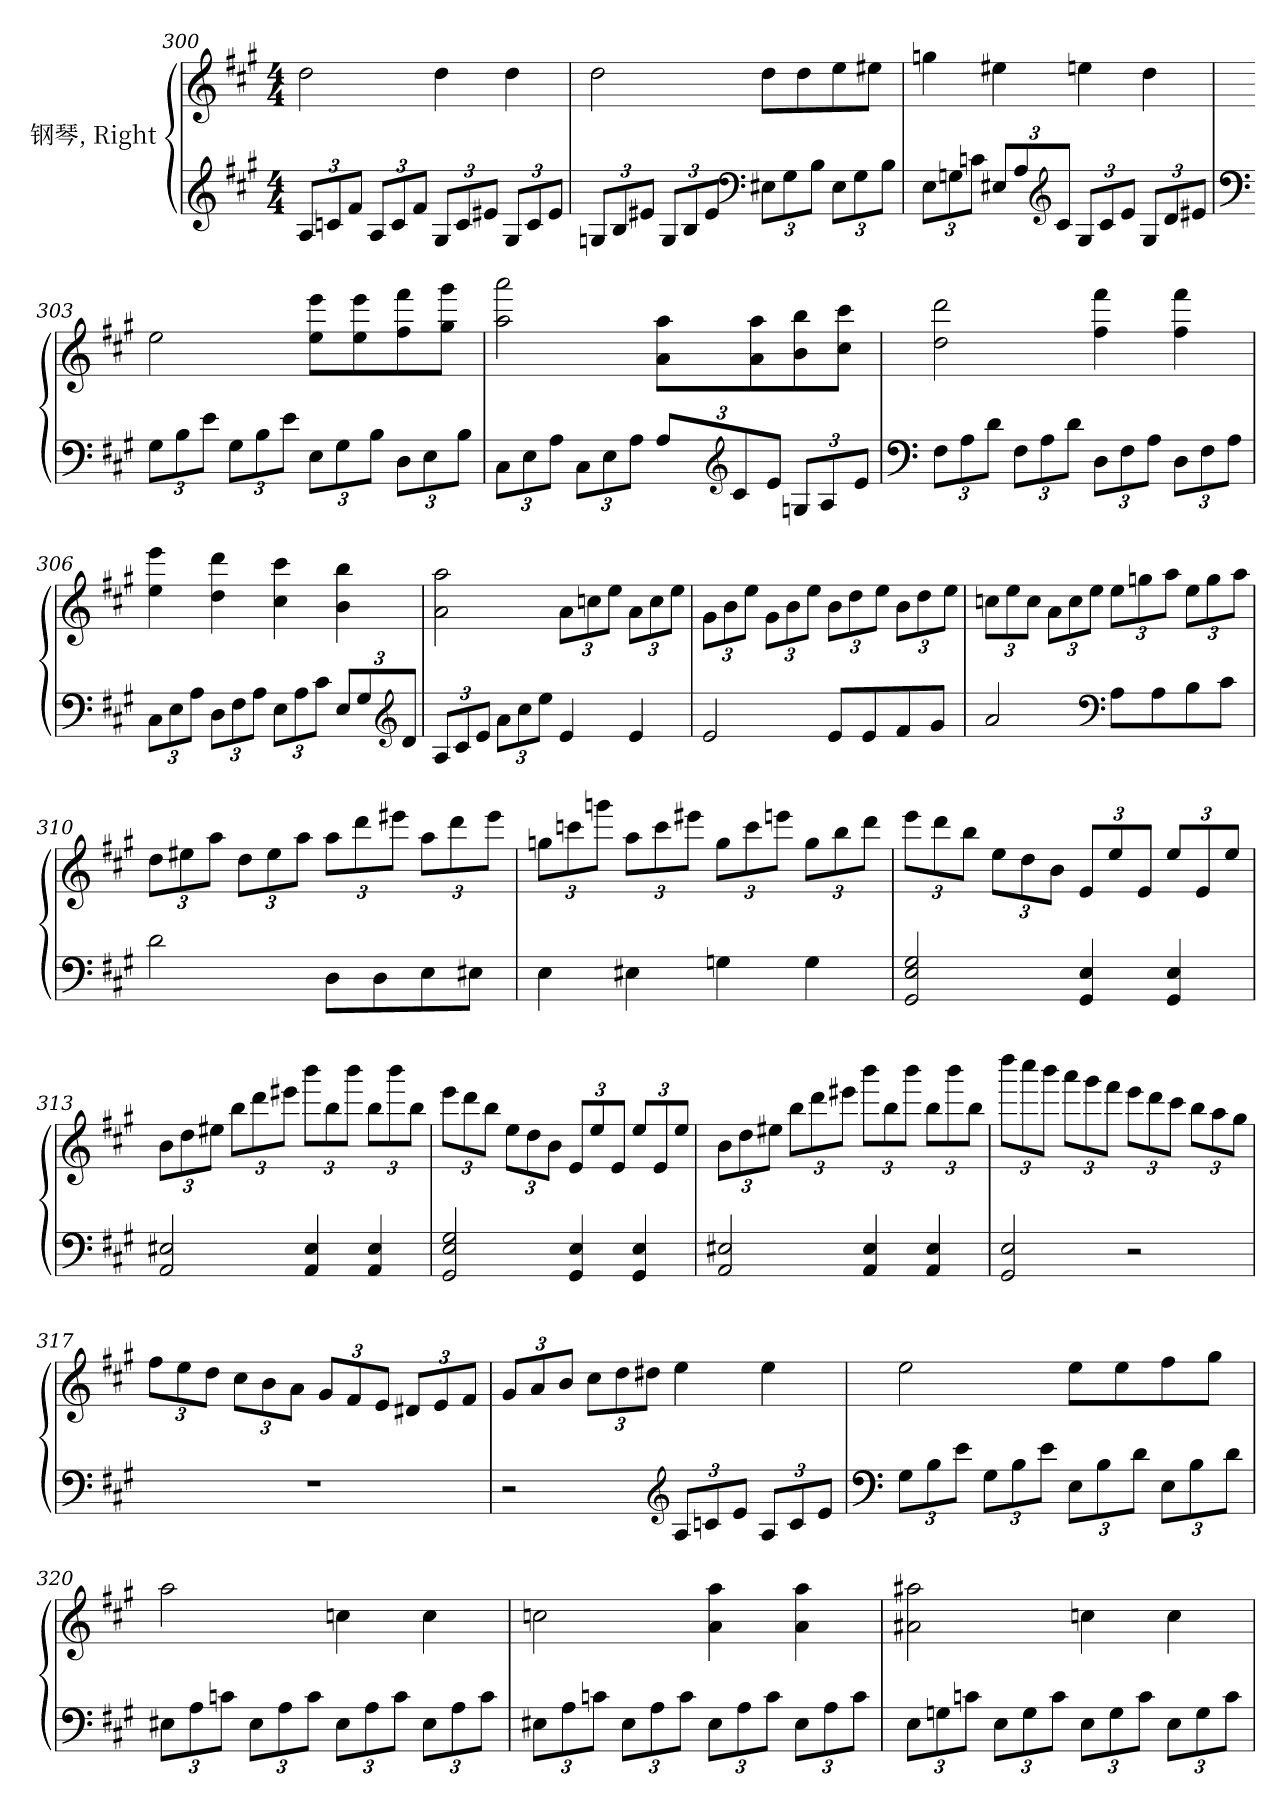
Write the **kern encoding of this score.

**kern	**kern
*part1	*part1
*staff2	*staff1
*I"钢琴, Right	*
*clefG2	*clefG2
*k[f#c#g#]	*k[f#c#g#]
*M4/4	*M4/4
*Xbrackettup	*
=300	=300
12A/L	2dd\
12cn/	.
12f#/J	.
12A/L	.
12c/	.
12f#/J	.
12G#/L	4dd\
12c/	.
12e#X/J	.
12G#/L	4dd\
12c/	.
12e#/J	.
=301	=301
12Gn/L	2dd\
12B/	.
12e#X/J	.
12G/L	.
12B/	.
12e#/J	.
*clefF4	*
12E#X\L	8dd\L
12G\	.
.	8dd\
12B\J	.
12E#\L	8ee\
12G\	.
.	8ee#X\J
12B\J	.
!!LO:LB:g=z
=302	=302
12E\L	4ggn\
12Gn\	.
12cn\J	.
12E#X/L	4ee#X\
12A/	.
*clefG2	*
12c/J	.
12G/L	4een\
12c/	.
12e/J	.
12G/L	4dd\
12d/	.
12e#X/J	.
=303	=303
*clefF4	*
12G#\L	2ee\
12B\	.
12e\J	.
12G#\L	.
12B\	.
12e\J	.
12E\L	8ee\ 8eee\L
12G#\	.
.	8ee\ 8eee\
12B\J	.
12D\L	8ff#\ 8fff#\
12E\	.
.	8gg#\ 8ggg#\J
12B\J	.
!!LO:LB:g=z
=304	=304
12C#\L	2aa\ 2aaa\
12E\	.
12A\J	.
12C#\L	.
12E\	.
12A\J	.
12A/L	8a\ 8aa\L
*clefG2	*
12c#/	.
.	8a\ 8aa\
12e/J	.
12Gn/L	8b\ 8bb\
12A/	.
.	8cc#\ 8ccc#\J
12e/J	.
=305	=305
*clefF4	*
12F#\L	2dd\ 2ddd\
12A\	.
12d\J	.
12F#\L	.
12A\	.
12d\J	.
12D\L	4ff#\ 4fff#\
12F#\	.
12A\J	.
12D\L	4ff#\ 4fff#\
12F#\	.
12A\J	.
=306	=306
12C#\L	4ee\ 4eee\
12E\	.
12A\J	.
*	*MM131
12D\L	4dd\ 4ddd\
12F#\	.
12A\J	.
*	*MM127
12E\L	4cc#\ 4ccc#\
12A\	.
12c#\J	.
12E/L	4b\ 4bb\
12G#/	.
*clefG2	*
12d/J	.
!!LO:LB:g=z
=307	=307
*	*MM104
12A/L	2a\ 2aa\
12c#/	.
12e/J	.
12a\L	.
12cc#\	.
12ee\J	.
*	*Xbrackettup
*	*MM136
4e/	12a\L
.	12ccn\
*	*MM140
.	12ee\J
4e/	12a\L
.	12cc\
.	12ee\J
=308	=308
2e/	12g#\L
.	12b\
.	12ee\J
.	12g#\L
.	12b\
.	12ee\J
8e/L	12b\L
.	12dd\
8e/	.
.	12ee\J
8f#/	12b\L
.	12dd\
8g#/J	.
.	12ee\J
=309	=309
2a/	12ccn\L
.	12ee\
.	12cc\J
.	12a\L
.	12cc\
.	12ee\J
*clefF4	*
*	*MM142
8A\L	12ee\L
.	12ggn\
8A\	.
.	12aa\J
8B\	12ee\L
*	*MM135
.	12gg\
8c#\J	.
.	12aa\J
!!LO:LB:g=z
=310	=310
2d\	12dd\L
.	12ee#X\
.	12aa\J
.	12dd\L
.	12ee#\
.	12aa\J
8D\L	12aa\L
.	12ddd\
8D\	.
.	12eee#X\J
8E\	12aa\L
.	12ddd\
8E#X\J	.
.	12eee#\J
=311	=311
4E\	12ggn\L
.	12cccn\
.	12gggn\J
4E#X\	12aa\L
.	12ccc\
.	12eee#X\J
4Gn\	12gg\L
.	12ccc\
.	12eeen\J
4G\	12gg\L
.	12bb\
.	12ddd\J
=312	=312
2GG#/ 2E/ 2G#/	12eee\L
.	12ddd\
.	12bb\J
.	12ee\L
.	12dd\
.	12b\J
4GG#/ 4E/	12e/L
.	12ee/
.	12e/J
4GG#/ 4E/	12ee/L
.	12e/
.	12ee/J
!!LO:PB:g=z
=313	=313
2AA/ 2E#X/	12b\L
.	12dd\
.	12ee#X\J
.	12bb\L
.	12ddd\
.	12eee#X\J
4AA/ 4E#/	12bbb\L
.	12bb\
.	12bbb\J
4AA/ 4E#/	12bb\L
.	12bbb\
.	12bb\J
=314	=314
2GG#/ 2E/ 2G#/	12eee\L
.	12ddd\
.	12bb\J
.	12ee\L
.	12dd\
.	12b\J
4GG#/ 4E/	12e/L
.	12ee/
*	*MM141
.	12e/J
4GG#/ 4E/	12ee/L
.	12e/
.	12ee/J
!!LO:LB:g=z
=315	=315
2AA/ 2E#X/	12b\L
.	12dd\
.	12ee#X\J
.	12bb\L
.	12ddd\
.	12eee#X\J
4AA/ 4E#/	12bbb\L
.	12bb\
.	12bbb\J
4AA/ 4E#/	12bb\L
.	12bbb\
.	12bb\J
=316	=316
2GG#/ 2E/	12dddd\L
.	12cccc#\
.	12bbb\J
.	12aaa\L
*	*MM143
.	12ggg#\
.	12fff#\J
2r	12eee\L
.	12ddd\
.	12ccc#\J
.	12bb\L
.	12aa\
.	12gg#\J
!!LO:LB:g=z
=317	=317
1r	12ff#\L
.	12ee\
.	12dd\J
.	12cc#\L
.	12b\
.	12a\J
.	12g#/L
.	12f#/
.	12e/J
.	12d#X/L
.	12e/
.	12f#/J
=318	=318
2r	12g#/L
.	12a/
*	*MM127
.	12b/J
.	12cc#\L
.	12dd\
.	12dd#X\J
*clefG2	*
12A/L	4ee\
12cn/	.
12e/J	.
12A/L	4ee\
12c/	.
12e/J	.
=319	=319
*clefF4	*
*	*MM125
12G#\L	2ee\
12B\	.
12e\J	.
12G#\L	.
12B\	.
12e\J	.
*	*MM139
12E\L	8ee\L
12B\	.
.	8ee\
12d\J	.
12E\L	8ff#\
12B\	.
.	8gg#\J
12d\J	.
!!LO:LB:g=z
=320	=320
12E#X\L	2aa\
12A\	.
12cn\J	.
12E#\L	.
12A\	.
12c\J	.
12E#\L	4ccn\
12A\	.
12c\J	.
12E#\L	4cc\
12A\	.
12c\J	.
=321	=321
12E#X\L	2ccn\
12A\	.
12cn\J	.
12E#\L	.
12A\	.
12c\J	.
12E#\L	4a\ 4aa\
12A\	.
12c\J	.
12E#\L	4a\ 4aa\
12A\	.
12c\J	.
=322	=322
12E\L	2a#X\ 2aa#X\
12Gn\	.
12cn\J	.
12E\L	.
12G\	.
12c\J	.
12E\L	4ccn\
12G\	.
12c\J	.
12E\L	4cc\
12G\	.
12c\J	.
=	=
*-	*-
